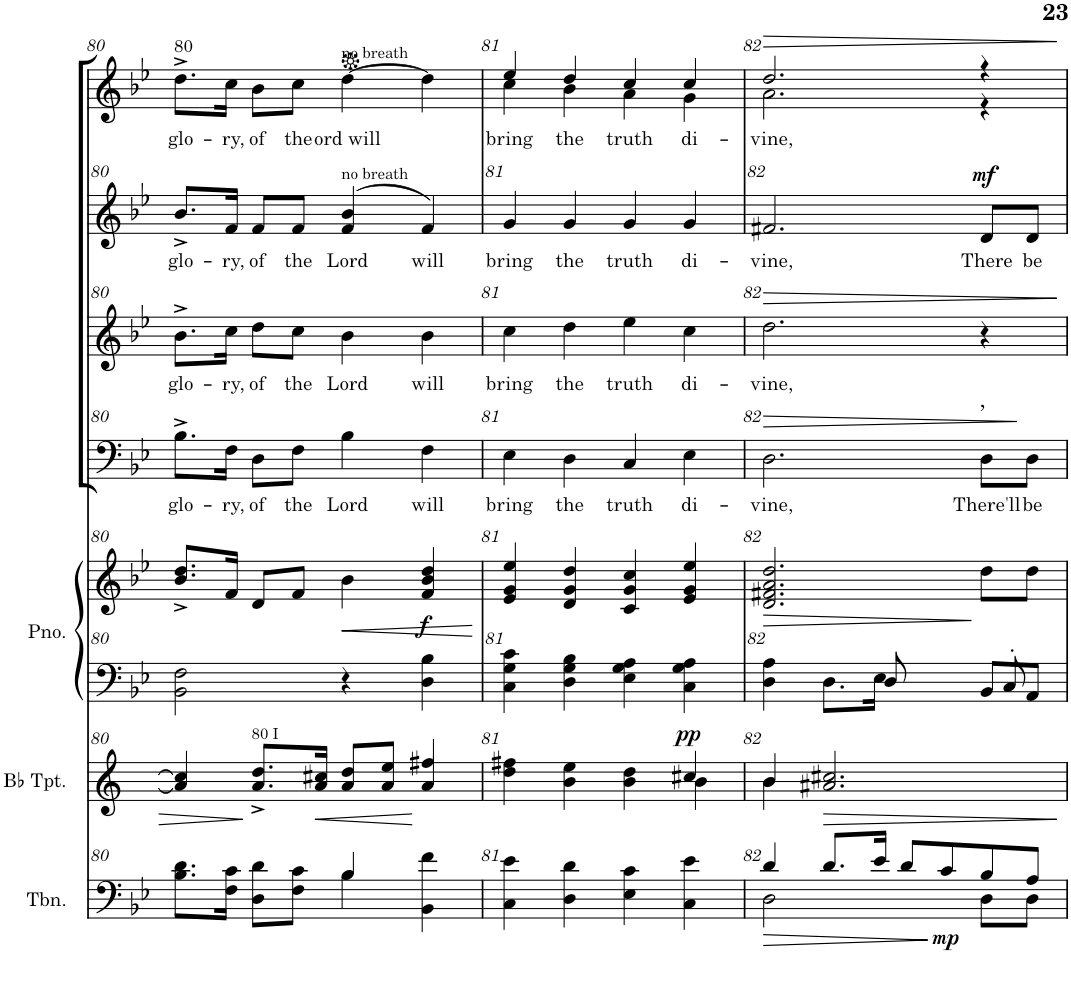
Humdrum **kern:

**kern	**dynam	**kern	**dynam	**kern	**kern	**dynam	**kern	**text	**kern	**text	**kern	**text	**dynam	**kern	**text
*part7	*part7	*part6	*part6	*part5	*part5	*part5	*part4	*part4	*part3	*part3	*part2	*part2	*part2	*part1	*part1
*staff8	*staff8	*staff7	*staff7	*staff6	*staff5	*staff5/6	*staff4	*staff4	*staff3	*staff3	*staff2	*staff2	*staff2	*staff1	*staff1
*I"Trombone	*	*I"Bb Trumpet	*	*I"Piano	*	*	*I"Bass	*	*I"Tenor	*	*I"Alto	*	*	*I"Soprano	*
*I'Tbn.	*	*I'Bb Tpt.	*	*I'Pno.	*	*	*	*	*	*	*	*	*	*	*
!!LO:PB:g=z
*clefF4	*	*clefG2	*	*clefF4	*clefG2	*	*clefF4	*	*clefG2	*	*clefG2	*	*	*clefG2	*
*	*	*Trd1c2	*	*	*	*	*	*	*	*	*	*	*	*	*
*k[b-e-]	*	*k[]	*	*k[b-e-]	*k[b-e-]	*	*k[b-e-]	*	*k[b-e-]	*	*k[b-e-]	*	*	*k[b-e-]	*
*M4/4	*	*M4/4	*	*M4/4	*M4/4	*	*M4/4	*	*M4/4	*	*M4/4	*	*	*M4/4	*
*met(c)	*	*met(c)	*	*met(c)	*met(c)	*	*met(c)	*	*met(c)	*	*met(c)	*	*	*met(c)	*
=80	=80	=80	=80	=80	=80	=80	=80	=80	=80	=80	=80	=80	=80	=80	=80
*^	*	*^	*	*^	*	*	*	*	*	*	*	*	*	*	*
!	!	!	!	!	!	!	!	!	!	!	!	!	!	!	!	!	!LO:TX:a:t=80	!
!	!	!	!	!	!	!	!	!	!	!	!LO:LY:b	!	!LO:LY:b	!	!LO:LY:b	!	!	!LO:LY:b
*	*	*	*	*	*	*	*	*	*	*	*	*	*	*	*	*	*^	*
8.B-\ 8.d\L	2ryy	.	4a/] 4cc#/]	4ryy	.	2BB-\ 2F\	2ryy	8.b-/^ 8.dd/^L	.	8.B-^\L	glo-	8.b-^\L	glo-	8.b-^/L	glo-	.	8.dd^\L	2ryy	glo-
!	!	!	!	!	!	!	!	!	!	!	!LO:LY:b	!	!LO:LY:b	!	!LO:LY:b	!	!	!	!LO:LY:b
16F\ 16c\Jk	.	.	.	.	.	.	.	16f/Jk	.	16F\Jk	-ry,	16cc\Jk	-ry,	16f/Jk	-ry,	.	16cc\Jk	.	-ry,
!	!	!	!LO:TX:a:t=80 I	!	!	!	!	!	!	!	!	!	!	!	!	!	!	!	!
!	!	!	!	!	!	!	!	!	!	!	!LO:LY:b	!	!LO:LY:b	!	!LO:LY:b	!	!	!	!LO:LY:b
8D\ 8d\L	.	.	8.a/^ 8.dd/^L	2ryy	.	.	.	8d/L	.	8D\L	of	8dd\L	of	8f/L	of	.	8b-\L	.	of
!	!	!	!	!	!	!	!	!	!	!	!LO:LY:b	!	!LO:LY:b	!	!LO:LY:b	!	!	!	!LO:LY:b
8F\ 8c\J	.	.	.	.	.	.	.	8f/J	.	8F\J	the	8cc\J	the	8f/J	the	.	8cc\J	.	the
!	!	!	!	!	!LO:HP:b	!	!	!	!	!	!	!	!	!	!	!	!	!	!
.	.	.	16a/ 16cc#X/Jk	.	<	.	.	.	.	.	.	.	.	.	.	.	.	.	.
!	!	!	!	!	!	!	!	!	!	!	!	!	!	!	!	!	!LO:TX:a:t=no breath	!	!
!	!	!	!	!	!	!	!	!	!	!	!	!	!	!LO:TX:a:t=no breath	!	!	!	!	!
!	!	!	!	!	!	!	!	!	!LO:HP:b	!	!LO:LY:b	!	!LO:LY:b	!	!LO:LY:b	!	!	!	!LO:LY:b
4B-/	4B-\	.	8a/ 8dd/L	.	.	4r	2ryy	4b-\	<	4B-\	Lord	4b-\	Lord	(>4f/ 4b-/	Lord	.	[4dd\	2ryy	ord will
.	.	.	8a/ 8ee/J	.	.	.	.	.	.	.	.	.	.	.	.	.	.	.	.
!	!	!	!	!	!	!	!	!	!LO:DY:b	!	!LO:LY:b	!	!LO:LY:b	!	!LO:LY:b	!	!	!	!
4BB-\ 4f\	4ryy	.	4ff#X/	4a/	.	4D\ 4B-\	.	4f/ 4b-/ 4dd/	f	4F\	will	4b-\	will	4f/)	will	.	4dd\]	.	.
*	*	*	*	*	*	*v	*v	*	*	*	*	*	*	*	*	*	*	*	*
=81	=81	=81	=81	=81	=81	=81	=81	=81	=81	=81	=81	=81	=81	=81	=81	=81	=81	=81
!	!	!	!	!	!	!	!	!	!	!LO:LY:b	!	!LO:LY:b	!	!LO:LY:b	!	!	!	!LO:LY:b
4C\ 4e-\	2ryy	.	4dd\ 4ff#X\	4ryy	.	4C\ 4G\ 4c\	4e-/ 4g/ 4ee-/	.	4E-\	bring	4cc\	bring	4g/	bring	.	4ee-/	4cc\	bring
!	!	!	!	!	!	!	!	!	!	!LO:LY:b	!	!LO:LY:b	!	!LO:LY:b	!	!	!	!LO:LY:b
4D\ 4d\	.	.	4b\ 4ee\	2ryy	.	4D\ 4G\ 4B-\	4d/ 4g/ 4dd/	.	4D\	the	4dd\	the	4g/	the	.	4dd/	4b-\	the
!	!	!	!	!	!	!	!	!	!	!LO:LY:b	!	!LO:LY:b	!	!LO:LY:b	!	!	!	!LO:LY:b
4E-\ 4c\	2ryy	.	4b\ 4dd\	.	.	4E-\ 4G\ 4A\	4c/ 4g/ 4cc/	.	4C/	truth	4ee-\	truth	4g/	truth	.	4cc/	4a\	truth
!	!	!	!	!	!LO:DY:a	!	!	!	!	!LO:LY:b	!	!LO:LY:b	!	!LO:LY:b	!	!	!	!LO:LY:b
4C\ 4e-\	.	.	4cc#X/	4b\	pp	4C\ 4G\ 4A\	4e-/ 4g/ 4ee-/	.	4E-\	di-	4cc\	di-	4g/	di-	.	4cc/	4g\	di-
=82	=82	=82	=82	=82	=82	=82	=82	=82	=82	=82	=82	=82	=82	=82	=82	=82	=82	=82
*	*	*	*	*	*	*^	*	*	*	*	*	*	*	*	*	*	*	*
!	!	!	!	!	!	!	!	!	!	!	!LO:LY:b	!	!LO:LY:b	!	!LO:LY:b	!	!	!	!LO:LY:b
4d/	2D\	.	4b/	4b\	.	4D\ 4A\	4ryy	2.d/ 2.f#X/ 2.a/ 2.dd/	.	2.D\	-vine,	2.dd\	-vine,	2.f#X/	-vine,	.	2.dd/	2.a\	-vine,
8.d/L	.	.	2.a#X/ 2.cc#X/	2ryy	.	8ryy	8.D\L	.	.	.	.	.	.	.	.	.	.	.	.
.	.	.	.	.	.	16ryy	.	.	.	.	.	.	.	.	.	.	.	.	.
16e-/Jk	.	.	.	.	.	8D/	16E-\Jk	.	.	.	.	.	.	.	.	.	.	.	.
8d/L	4ryy	.	.	.	.	.	4ryy	.	.	.	.	.	.	.	.	.	.	.	.
.	.	.	.	.	.	8ryy	.	.	.	.	.	.	.	.	.	.	.	.	.
!	!	!LO:DY:b	!	!	!	!	!	!	!	!	!	!	!	!	!	!	!	!	!
8c/	.	mp	.	.	.	.	.	.	.	.	.	.	.	.	.	.	.	.	.
.	.	.	.	.	.	16ryy	.	.	.	.	.	.	.	.	.	.	.	.	.
!	!	!	!	!	!	!	!	!	!	!LO:TX:a:t=,	!	!	!	!	!	!	!	!	!
!	!	!	!	!	!	!	!	!	!	!	!LO:LY:b	!	!	!	!LO:LY:b	!LO:DY:a	!	!	!
8B-/	8D\L	.	.	4ryy	.	8BB-/L	16ryy	8dd\L	[	8D\L	There'll	4r	.	8d/L	There	mf	4r	4r	.
.	.	.	.	.	.	.	8C'/	.	.	.	.	.	.	.	.	.	.	.	.
!	!	!	!	!	!	!	!	!	!	!	!LO:LY:b	!	!	!	!LO:LY:b	!	!	!	!
8A/J	8D\J	.	.	.	.	8AA/J	.	8dd\J	.	8D\J	be	.	.	8d/J	be	.	.	.	.
.	.	.	.	.	.	.	16ryy	.	.	.	.	.	.	.	.	.	.	.	.
*v	*v	*	*	*	*	*v	*v	*	*	*	*	*	*	*	*	*	*v	*v	*
*	*	*v	*v	*	*	*	*	*	*	*	*	*	*	*	*	*
.	.	.	[	.	.	.	.	.	.	.	.	.	.	.	.
=	=	=	=	=	=	=	=	=	=	=	=	=	=	=	=
*-	*-	*-	*-	*-	*-	*-	*-	*-	*-	*-	*-	*-	*-	*-	*-
